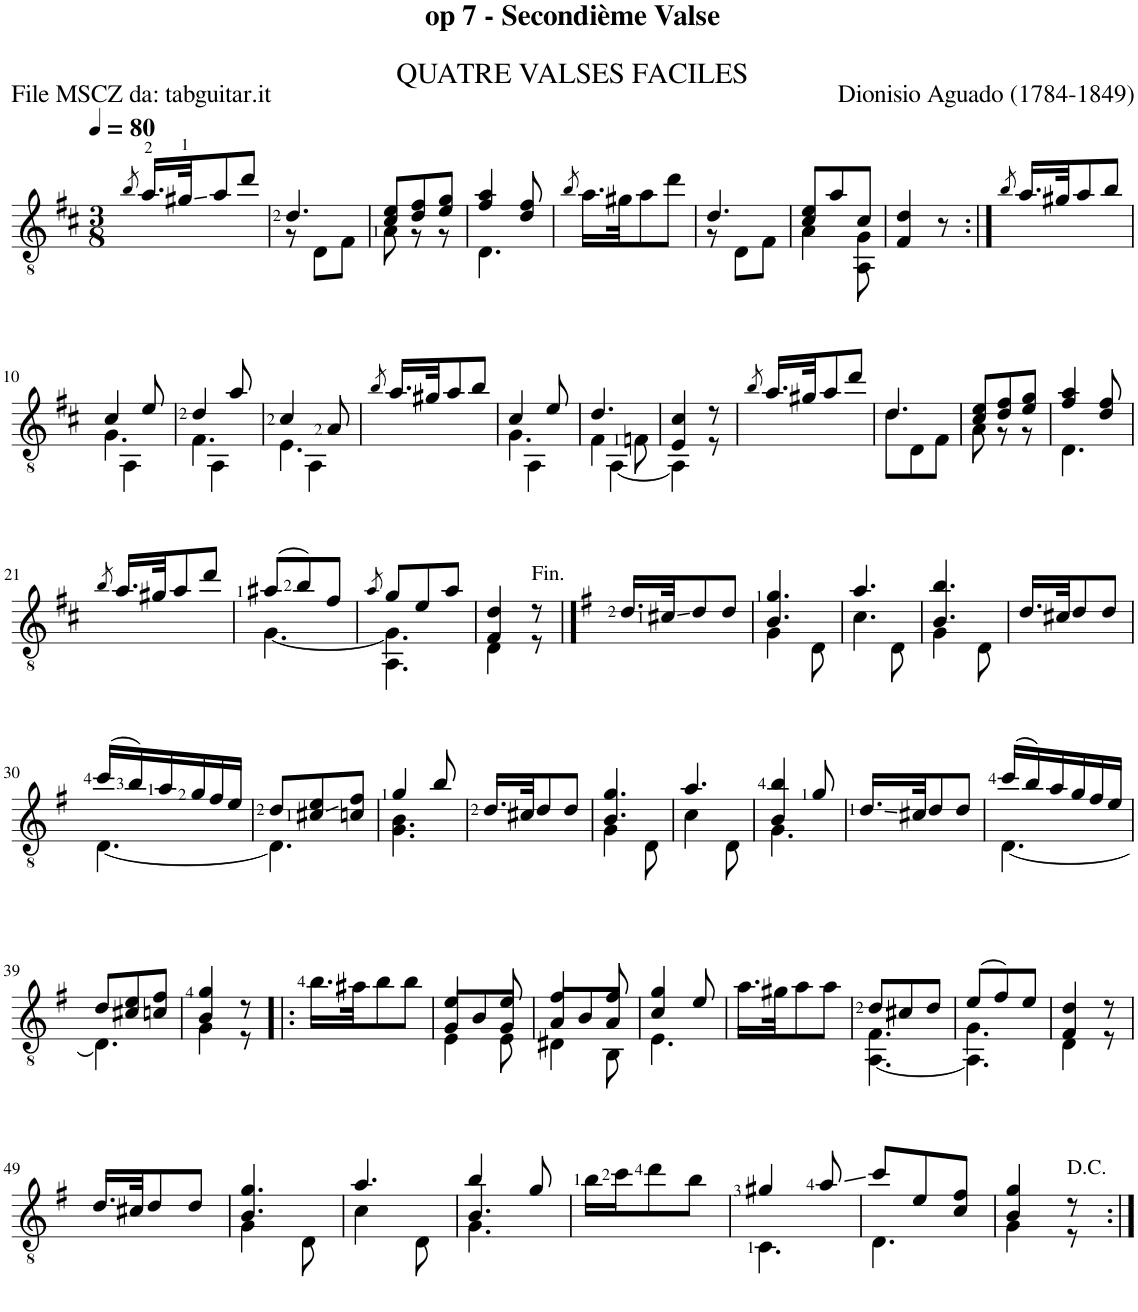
**kern
*part1
*staff1
*I"Guitar
*I'Guit.
*clefGv2
*k[f#c#]
*M3/8
*MM80
=1
8qb/
16.a/LL
32g#X/JK
8a/
8dd/J
=2
*^
4.d/	8r
.	8D\L
.	8F#\J
=3	=3
8c#/ 8e/L	8A\
8d/ 8f#/	8r
8e/ 8g/J	8r
=4	=4
4f#/ 4a/	4.D\
8d/ 8f#/	.
*v	*v
=5
8qb/
16.a\LL
32g#X\JK
8a\
8dd\J
=6
*^
4.d/	8r
.	8D\L
.	8F#\J
=7	=7
8c#/ 8e/L	4A\
8a/	.
8c#/J	8AA\ 8G\
*v	*v
=8
4F#/ 4d/
8r
=9:|!
8qb/
16.a/LL
32g#X/JK
8a/
8b/J
!!LO:LB:g=z
=10
*^
*	*^
4c#/	4.G\	8ryy
.	.	4AA\
8e/	.	.
=11	=11	=11
4d/	4.F#\	8ryy
.	.	4AA\
8a/	.	.
=12	=12	=12
4c#/	4.E\	8ryy
.	.	4AA\
8A/	.	.
*v	*v	*v
=13
8qb/
16.a/LL
32g#X/JK
8a/
8b/J
=14
*^
*	*^
4c#/	4.G\	8ryy
.	.	4AA\
8e/	.	.
=15	=15	=15
4.d/	4F#\	8ryy
.	.	[4AA\
.	8Fn\	.
*	*v	*v
=16	=16
4E/ 4c#/	4AA\]
8r	8r
*v	*v
=17
8qb/
16.a/LL
32g#X/JK
8a/
8dd/J
=18
*^
4.d/	8d\L
.	8D\
.	8F#\J
=19	=19
8c#/ 8e/L	8A\
8d/ 8f#/	8r
8e/ 8g/J	8r
=20	=20
4f#/ 4a/	4.D\
8d/ 8f#/	.
*v	*v
!!LO:LB:g=z
=21
8qb/
16.a/LL
32g#X/JK
8a/
8dd/J
=22
*^
(8a#X/L	[4.G\
8b/)	.
8f#/J	.
*v	*v
=23
8qa/
*^
*	*^
8g/L	4.G\]	4.AA\
8e/	.	.
8a/J	.	.
*	*v	*v
=24	=24
4F#/ 4d/	4D\
!LO:TX:a:t=Fin.	!
8r	8r
*v	*v
==25
*k[f#]
16.d/LL
32c#X/JK
8d/
8d/J
=26
*^
4.B/ 4.g/	4G\
.	8D\
=27	=27
*	*^
4.a/	4.c\	4ryy
.	.	8D\
*	*v	*v
=28	=28
4.B/ 4.b/	4G\
.	8D\
*v	*v
=29
16.d/LL
32c#X/JK
8d/
8d/J
!!LO:LB:g=z
=30
*^
(16cc/LL	[4.D\
16b/)	.
16a/	.
16g/	.
16f#/	.
16e/JJ	.
=31	=31
8d/L	4.D\]
8c#X/ 8e/	.
8cn/ 8f#/J	.
=32	=32
4g/	4.G\ 4.B\
8b/	.
*v	*v
=33
16.d/LL
32c#X/JK
8d/
8d/J
=34
*^
4.B/ 4.g/	4G\
.	8D\
=35	=35
4.a/	4c\
.	8D\
=36	=36
4B/ 4b/	4.G\
8g/	.
*v	*v
=37
16.d/LL
32c#X/JK
8d/
8d/J
=38
*^
(16cc/LL	[4.D\
16b/)	.
16a/	.
16g/	.
16f#/	.
16e/JJ	.
!!LO:LB:g=z	!!
=39	=39
8d/L	4.D\]
8c#X/ 8e/	.
8cn/ 8f#/J	.
=40	=40
4B/ 4g/	4G\
8r	8r
*v	*v
=41!|:
16.b\LL
32a#X\JK
8b\
8b\J
=42
*^
*	*^
4e/	4E\	8G/L
.	.	8B/
8e/	8E\	8G/J
=43	=43	=43
4f#/	4D#X\	8A/L
.	.	8B/
8f#/	8BB\	8A/J
*	*v	*v
=44	=44
4c/ 4g/	4.E\
8e/	.
*v	*v
=45
16.a\LL
32g#X\JK
8a\
8a\J
=46
*^
*	*^
8d/L	4.F#\	[4.AA\
8c#X/	.	.
8d/J	.	.
=47	=47	=47
(8e/L	4.G\	4.AA\]
8f#/)	.	.
8e/J	.	.
*	*v	*v
=48	=48
4F#/ 4d/	4D\
8r	8r
*v	*v
!!LO:LB:g=z
=49
16.d/LL
32c#X/JK
8d/
8d/J
=50
*^
4.B/ 4.g/	4G\
.	8D\
=51	=51
4.a/	4c\
.	8D\
=52	=52
*	*^
4b/	4.G\	4.B/
8g/	.	.
*v	*v	*v
=53
16b\LL
16cc\J
8dd\
8b\J
=54
*^
4g#X/	4.C\
8a/	.
=55	=55
8cc/L	4.D\
8e/	.
8c/ 8f#/J	.
=56	=56
4B/ 4g/	4G\
8r	8r
*v	*v
=:|!
*-
